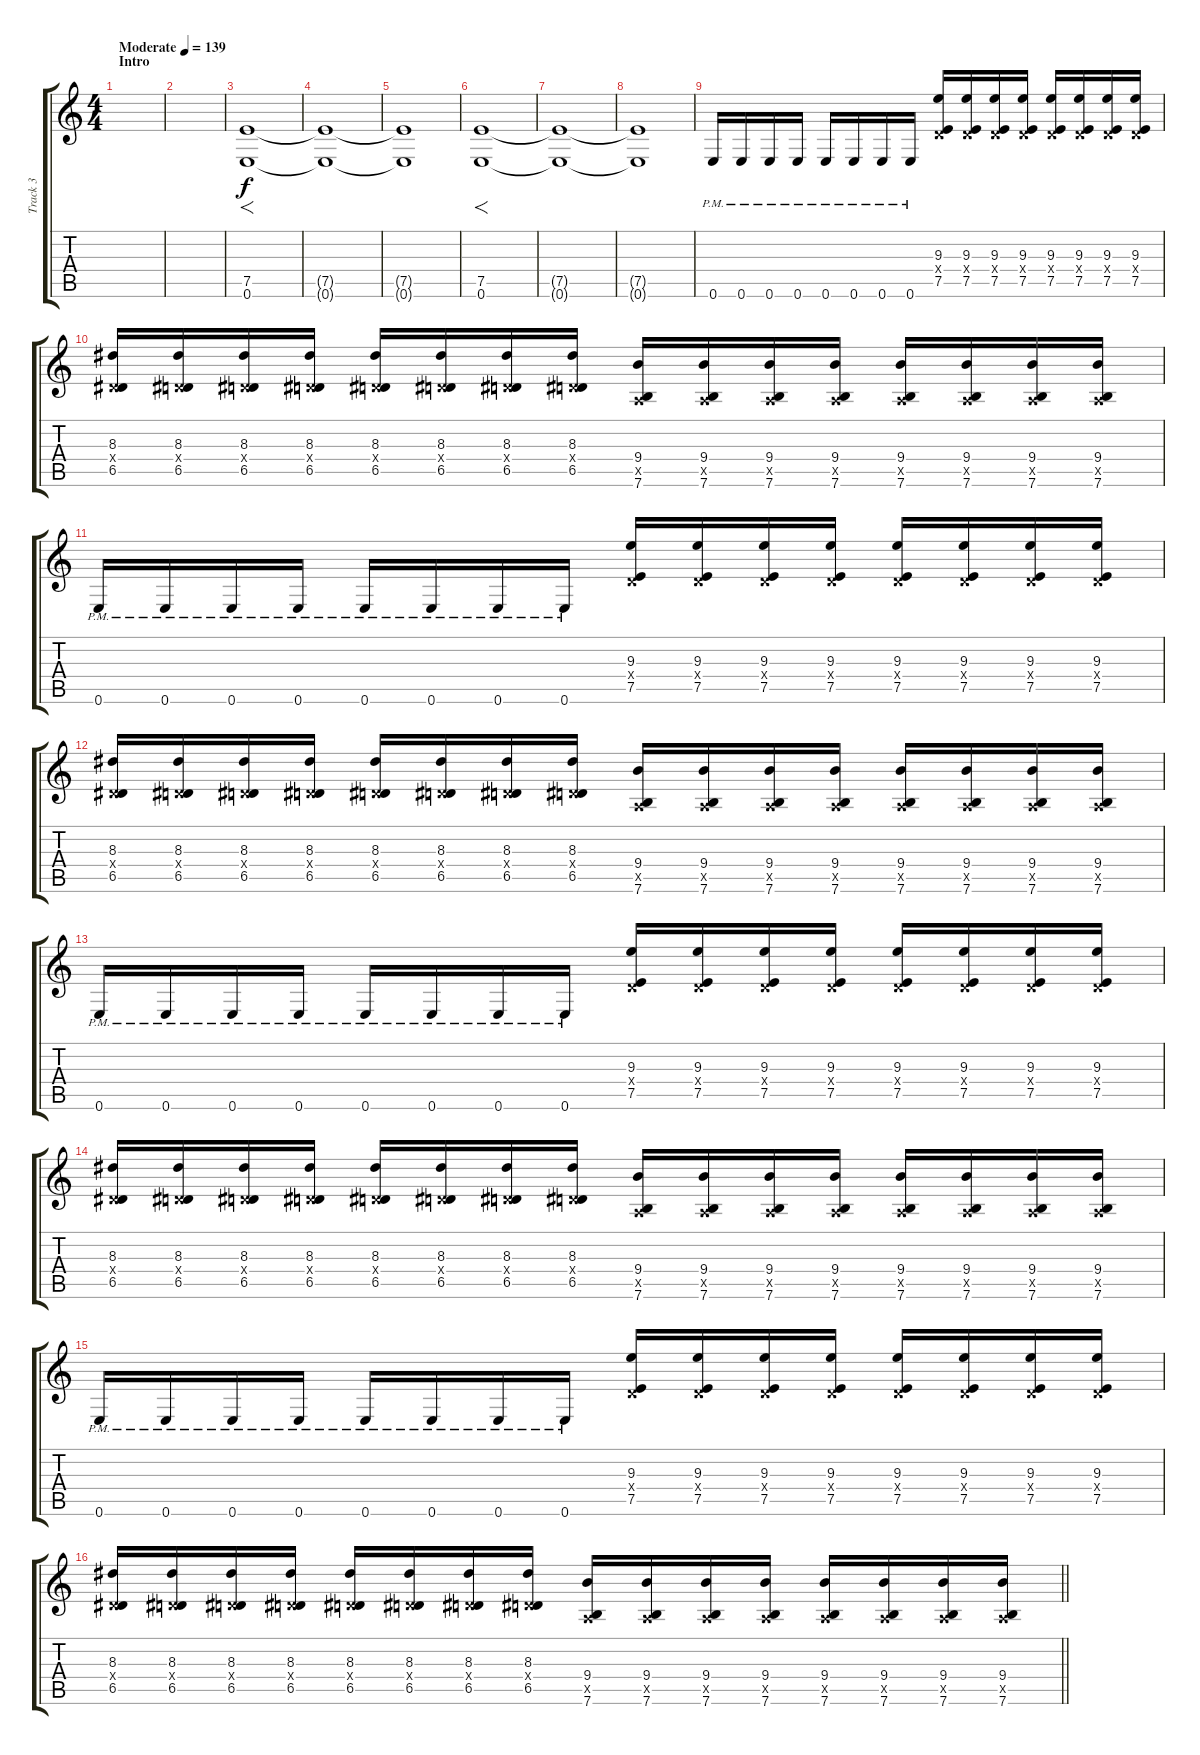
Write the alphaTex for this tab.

\track ("Track 3" "Track 3") {instrument overdrivenguitar}
\staff {score tabs}
\tuning (E4 B3 G3 D3 A2 E2) {hide}
\ts (4 4)
\section ("" "Intro")
\tempo (139 "Moderate")
\clef g2
\ks c
|
|
(7.5 0.6).1{f} |
(7.5{t} 0.6{t}).1 |
(7.5{t} 0.6{t}).1 |
(7.5 0.6).1{f} |
(7.5{t} 0.6{t}).1 |
(7.5{t} 0.6{t}).1 |
0.6{pm}.16 0.6{pm}.16 0.6{pm}.16 0.6{pm}.16 0.6{pm}.16 0.6{pm}.16 0.6{pm}.16 0.6{pm}.16 (9.3 0.4{x} 7.5).16 (9.3 0.4{x} 7.5).16 (9.3 0.4{x} 7.5).16 (9.3 0.4{x} 7.5).16 (9.3 0.4{x} 7.5).16 (9.3 0.4{x} 7.5).16 (9.3 0.4{x} 7.5).16 (9.3 0.4{x} 7.5).16 |
(8.3 0.4{x} 6.5).16 (8.3 0.4{x} 6.5).16 (8.3 0.4{x} 6.5).16 (8.3 0.4{x} 6.5).16 (8.3 0.4{x} 6.5).16 (8.3 0.4{x} 6.5).16 (8.3 0.4{x} 6.5).16 (8.3 0.4{x} 6.5).16 (9.4 0.5{x} 7.6).16 (9.4 0.5{x} 7.6).16 (9.4 0.5{x} 7.6).16 (9.4 0.5{x} 7.6).16 (9.4 0.5{x} 7.6).16 (9.4 0.5{x} 7.6).16 (9.4 0.5{x} 7.6).16 (9.4 0.5{x} 7.6).16 |
0.6{pm}.16 0.6{pm}.16 0.6{pm}.16 0.6{pm}.16 0.6{pm}.16 0.6{pm}.16 0.6{pm}.16 0.6{pm}.16 (9.3 0.4{x} 7.5).16 (9.3 0.4{x} 7.5).16 (9.3 0.4{x} 7.5).16 (9.3 0.4{x} 7.5).16 (9.3 0.4{x} 7.5).16 (9.3 0.4{x} 7.5).16 (9.3 0.4{x} 7.5).16 (9.3 0.4{x} 7.5).16 |
(8.3 0.4{x} 6.5).16 (8.3 0.4{x} 6.5).16 (8.3 0.4{x} 6.5).16 (8.3 0.4{x} 6.5).16 (8.3 0.4{x} 6.5).16 (8.3 0.4{x} 6.5).16 (8.3 0.4{x} 6.5).16 (8.3 0.4{x} 6.5).16 (9.4 0.5{x} 7.6).16 (9.4 0.5{x} 7.6).16 (9.4 0.5{x} 7.6).16 (9.4 0.5{x} 7.6).16 (9.4 0.5{x} 7.6).16 (9.4 0.5{x} 7.6).16 (9.4 0.5{x} 7.6).16 (9.4 0.5{x} 7.6).16 |
0.6{pm}.16 0.6{pm}.16 0.6{pm}.16 0.6{pm}.16 0.6{pm}.16 0.6{pm}.16 0.6{pm}.16 0.6{pm}.16 (9.3 0.4{x} 7.5).16 (9.3 0.4{x} 7.5).16 (9.3 0.4{x} 7.5).16 (9.3 0.4{x} 7.5).16 (9.3 0.4{x} 7.5).16 (9.3 0.4{x} 7.5).16 (9.3 0.4{x} 7.5).16 (9.3 0.4{x} 7.5).16 |
(8.3 0.4{x} 6.5).16 (8.3 0.4{x} 6.5).16 (8.3 0.4{x} 6.5).16 (8.3 0.4{x} 6.5).16 (8.3 0.4{x} 6.5).16 (8.3 0.4{x} 6.5).16 (8.3 0.4{x} 6.5).16 (8.3 0.4{x} 6.5).16 (9.4 0.5{x} 7.6).16 (9.4 0.5{x} 7.6).16 (9.4 0.5{x} 7.6).16 (9.4 0.5{x} 7.6).16 (9.4 0.5{x} 7.6).16 (9.4 0.5{x} 7.6).16 (9.4 0.5{x} 7.6).16 (9.4 0.5{x} 7.6).16 |
0.6{pm}.16 0.6{pm}.16 0.6{pm}.16 0.6{pm}.16 0.6{pm}.16 0.6{pm}.16 0.6{pm}.16 0.6{pm}.16 (9.3 0.4{x} 7.5).16 (9.3 0.4{x} 7.5).16 (9.3 0.4{x} 7.5).16 (9.3 0.4{x} 7.5).16 (9.3 0.4{x} 7.5).16 (9.3 0.4{x} 7.5).16 (9.3 0.4{x} 7.5).16 (9.3 0.4{x} 7.5).16 |
\barLineRight lightlight
(8.3 0.4{x} 6.5).16 (8.3 0.4{x} 6.5).16 (8.3 0.4{x} 6.5).16 (8.3 0.4{x} 6.5).16 (8.3 0.4{x} 6.5).16 (8.3 0.4{x} 6.5).16 (8.3 0.4{x} 6.5).16 (8.3 0.4{x} 6.5).16 (9.4 0.5{x} 7.6).16 (9.4 0.5{x} 7.6).16 (9.4 0.5{x} 7.6).16 (9.4 0.5{x} 7.6).16 (9.4 0.5{x} 7.6).16 (9.4 0.5{x} 7.6).16 (9.4 0.5{x} 7.6).16 (9.4 0.5{x} 7.6).16
